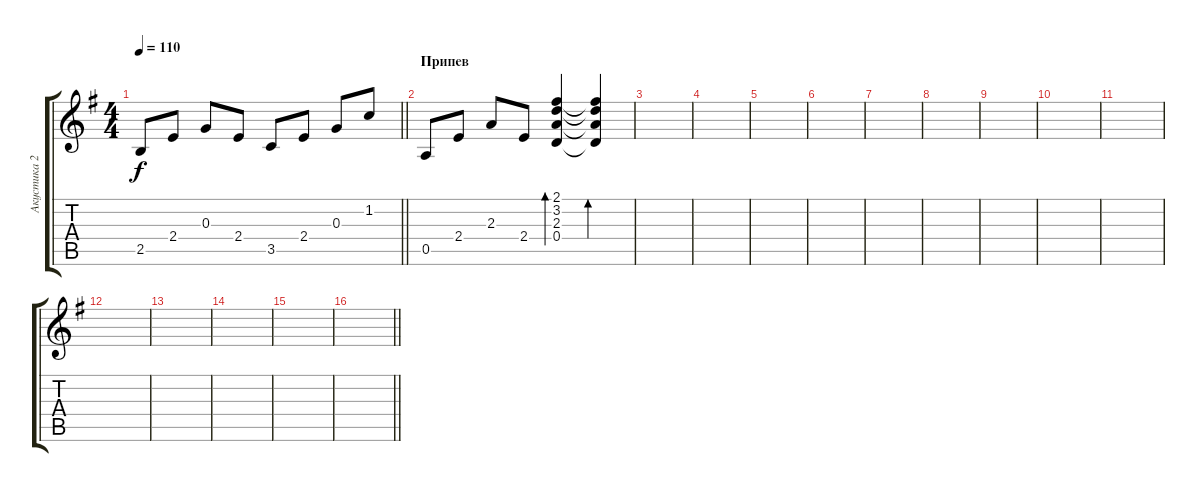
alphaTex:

\track ("Акустика 2" "Акустика 2") {instrument acousticguitarsteel}
\staff {score tabs}
\tuning (E4 B3 G3 D3 A2 E2) {hide}
\ts (4 4)
\tempo 110
\clef g2
\barLineRight lightlight
\ks eminor
2.5.8{dy f} 2.4.8 0.3.8 2.4.8 3.5.8 2.4.8 0.3.8 1.2.8 |
\section ("" "Припев")
0.5.8 2.4.8 2.3.8 2.4.8 (2.1 3.2 2.3 0.4).4{bd 60} (2.1{t} 3.2{t} 2.3{t} 0.4{t}).4{bd 60} |
|
|
|
|
|
|
|
|
|
|
|
|
|
\barLineRight lightlight
